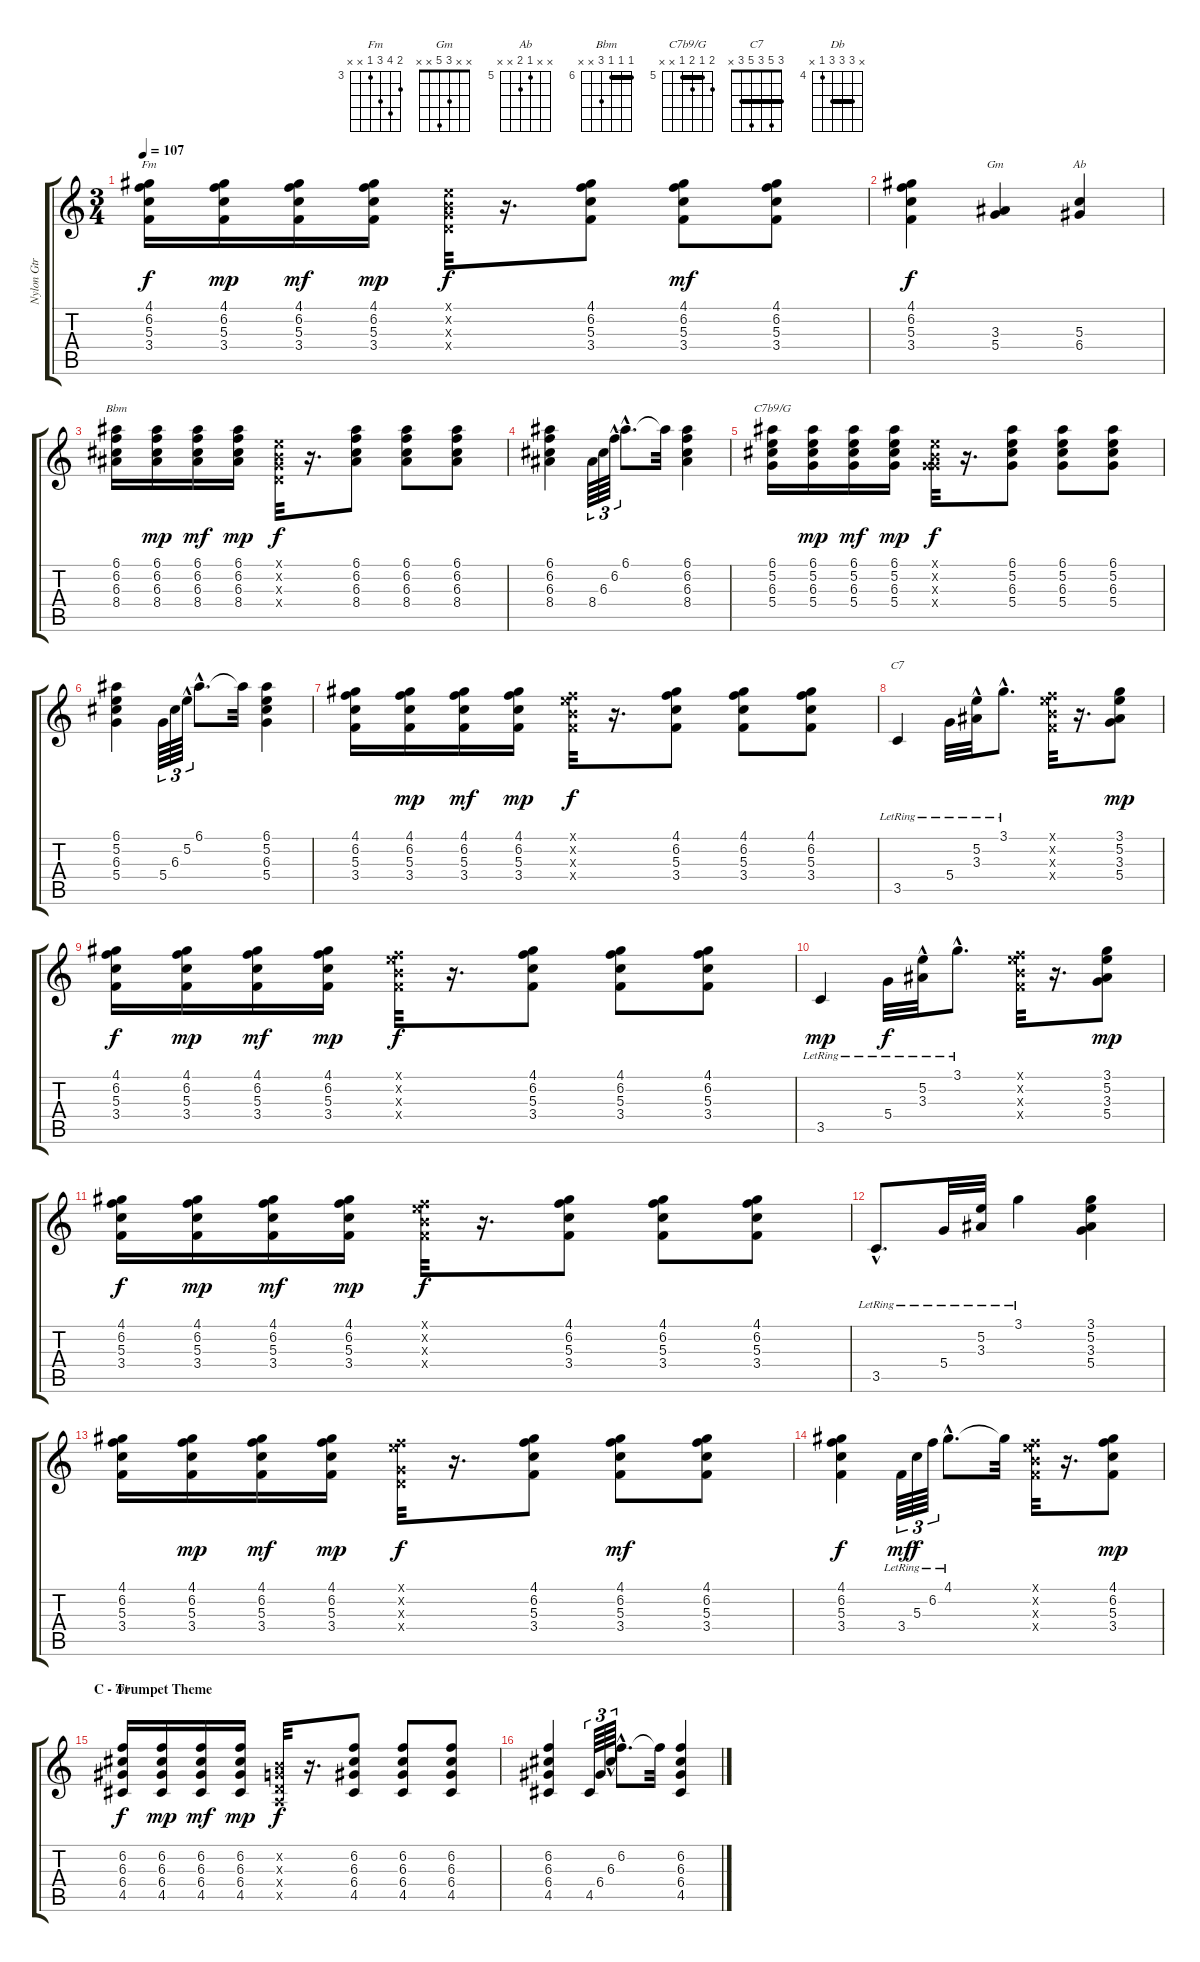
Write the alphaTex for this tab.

\track ("Nylon Gtr" "Nylon Gtr") {instrument acousticguitarnylon}
\staff {score tabs}
\tuning (E4 B3 G3 D3 A2 E2) {hide}
\chord ("Fm" 4 6 5 3 x x) {firstfret 3}
\chord ("Gm" x x 3 5 x x)
\chord ("Ab" x x 5 6 x x) {firstfret 5}
\chord ("Bbm" 6 6 6 8 x x) {firstfret 6 barre 6}
\chord ("C7b9/G" 6 5 6 5 x x) {firstfret 5 barre 5}
\chord ("C7" 3 5 3 5 3 x) {barre 3}
\chord ("Db" x 6 6 6 4 x) {firstfret 4 barre 6}
\ts (3 4)
\tempo 107
\clef g2
\ks c
(4.1 6.2 5.3 3.4).16{ch "Fm" dy f} (4.1 6.2 5.3 3.4).16{dy mp} (4.1 6.2 5.3 3.4).16{dy mf} (4.1 6.2 5.3 3.4).16{dy mp} (0.1{x} 0.2{x} 0.3{x} 0.4{x}).32{dy f} r.16{d} (4.1 6.2 5.3 3.4).8 (4.1 6.2 5.3 3.4).8{dy mf} (4.1 6.2 5.3 3.4).8 |
(4.1 6.2 5.3 3.4).4{dy f} (3.3 5.4).4{ch "Gm"} (5.3 6.4).4{ch "Ab"} |
(6.1 6.2 6.3 8.4).16{ch "Bbm"} (6.1 6.2 6.3 8.4).16{dy mp} (6.1 6.2 6.3 8.4).16{dy mf} (6.1 6.2 6.3 8.4).16{dy mp} (0.1{x} 0.2{x} 0.3{x} 0.4{x}).32{dy f} r.16{d} (6.1 6.2 6.3 8.4).8 (6.1 6.2 6.3 8.4).8 (6.1 6.2 6.3 8.4).8 |
(6.1 6.2 6.3 8.4).4 8.4.64{tu (3 2)} 6.3.64{tu (3 2)} 6.2{hac}.64{tu (3 2)} 6.1{hac}.8{d} 6.1{t}.32 (6.1 6.2 6.3 8.4).4 |
(6.1 5.2 6.3 5.4).16{ch "C7b9/G"} (6.1 5.2 6.3 5.4).16{dy mp} (6.1 5.2 6.3 5.4).16{dy mf} (6.1 5.2 6.3 5.4).16{dy mp} (0.1{x} 0.2{x} 0.3{x} 5.4{x}).32{dy f} r.16{d} (6.1 5.2 6.3 5.4).8 (6.1 5.2 6.3 5.4).8 (6.1 5.2 6.3 5.4).8 |
(6.1 5.2 6.3 5.4).4 5.4.64{tu (3 2)} 6.3.64{tu (3 2)} 5.2{hac}.64{tu (3 2)} 6.1{hac}.8{d} 6.1{t}.32 (6.1 5.2 6.3 5.4).4 |
(4.1 6.2 5.3 3.4).16 (4.1 6.2 5.3 3.4).16{dy mp} (4.1 6.2 5.3 3.4).16{dy mf} (4.1 6.2 5.3 3.4).16{dy mp} (0.1{x} 6.2{x} 4.3{x} 3.4{x}).32{dy f} r.16{d} (4.1 6.2 5.3 3.4).8 (4.1 6.2 5.3 3.4).8 (4.1 6.2 5.3 3.4).8 |
3.5{lr}.4{ch "C7"} 5.4{lr}.32 (5.2{lr} 3.3{hac}).32 3.1{hac lr}.8{d} (0.1{x} 6.2{x} 4.3{x} 3.4{x}).32 r.16{d} (3.1 5.2 3.3 5.4).8{dy mp} |
(4.1 6.2 5.3 3.4).16{dy f} (4.1 6.2 5.3 3.4).16{dy mp} (4.1 6.2 5.3 3.4).16{dy mf} (4.1 6.2 5.3 3.4).16{dy mp} (0.1{x} 6.2{x} 4.3{x} 3.4{x}).32{dy f} r.16{d} (4.1 6.2 5.3 3.4).8 (4.1 6.2 5.3 3.4).8 (4.1 6.2 5.3 3.4).8 |
3.5{lr}.4{dy mp} 5.4{lr}.32{dy f} (5.2{lr} 3.3{hac lr}).32 3.1{hac lr}.8{d} (0.1{x} 6.2{x} 4.3{x} 3.4{x}).32 r.16{d} (3.1 5.2 3.3 5.4).8{dy mp} |
(4.1 6.2 5.3 3.4).16{dy f} (4.1 6.2 5.3 3.4).16{dy mp} (4.1 6.2 5.3 3.4).16{dy mf} (4.1 6.2 5.3 3.4).16{dy mp} (0.1{x} 6.2{x} 4.3{x} 3.4{x}).32{dy f} r.16{d} (4.1 6.2 5.3 3.4).8 (4.1 6.2 5.3 3.4).8 (4.1 6.2 5.3 3.4).8 |
3.5{hac lr}.8{d} 5.4{lr}.32 (5.2{lr} 3.3{lr}).32 3.1{lr}.4 (3.1 5.2 3.3 5.4).4 |
(4.1 6.2 5.3 3.4).16 (4.1 6.2 5.3 3.4).16{dy mp} (4.1 6.2 5.3 3.4).16{dy mf} (4.1 6.2 5.3 3.4).16{dy mp} (0.1{x} 6.2{x} 0.3{x} 0.4{x}).32{dy f} r.16{d} (4.1 6.2 5.3 3.4).8 (4.1 6.2 5.3 3.4).8{dy mf} (4.1 6.2 5.3 3.4).8 |
(4.1 6.2 5.3 3.4).4{dy f} 3.4{lr}.64{tu (3 2) dy mf} 5.3{lr}.64{tu (3 2) dy f} 6.2{lr}.64{tu (3 2)} 4.1{hac lr}.8{d} 4.1{t}.32 (0.1{x} 6.2{x} 4.3{x} 3.4{x}).32 r.16{d} (4.1 6.2 5.3 3.4).8{dy mp} |
\section ("" "C - Trumpet Theme")
(6.2 6.3 6.4 4.5).16{ch "Db" dy f} (6.2 6.3 6.4 4.5).16{dy mp} (6.2 6.3 6.4 4.5).16{dy mf} (6.2 6.3 6.4 4.5).16{dy mp} (0.2{x} 0.3{x} 0.4{x} 0.5{x}).32{dy f} r.16{d} (6.2 6.3 6.4 4.5).8 (6.2 6.3 6.4 4.5).8 (6.2 6.3 6.4 4.5).8 |
(6.2 6.3 6.4 4.5).4 4.5.64{tu (3 2)} 6.4.64{tu (3 2)} 6.3{hac}.64{tu (3 2)} 6.2{hac}.8{d} 6.2{t}.32 (6.2 6.3 6.4 4.5).4
